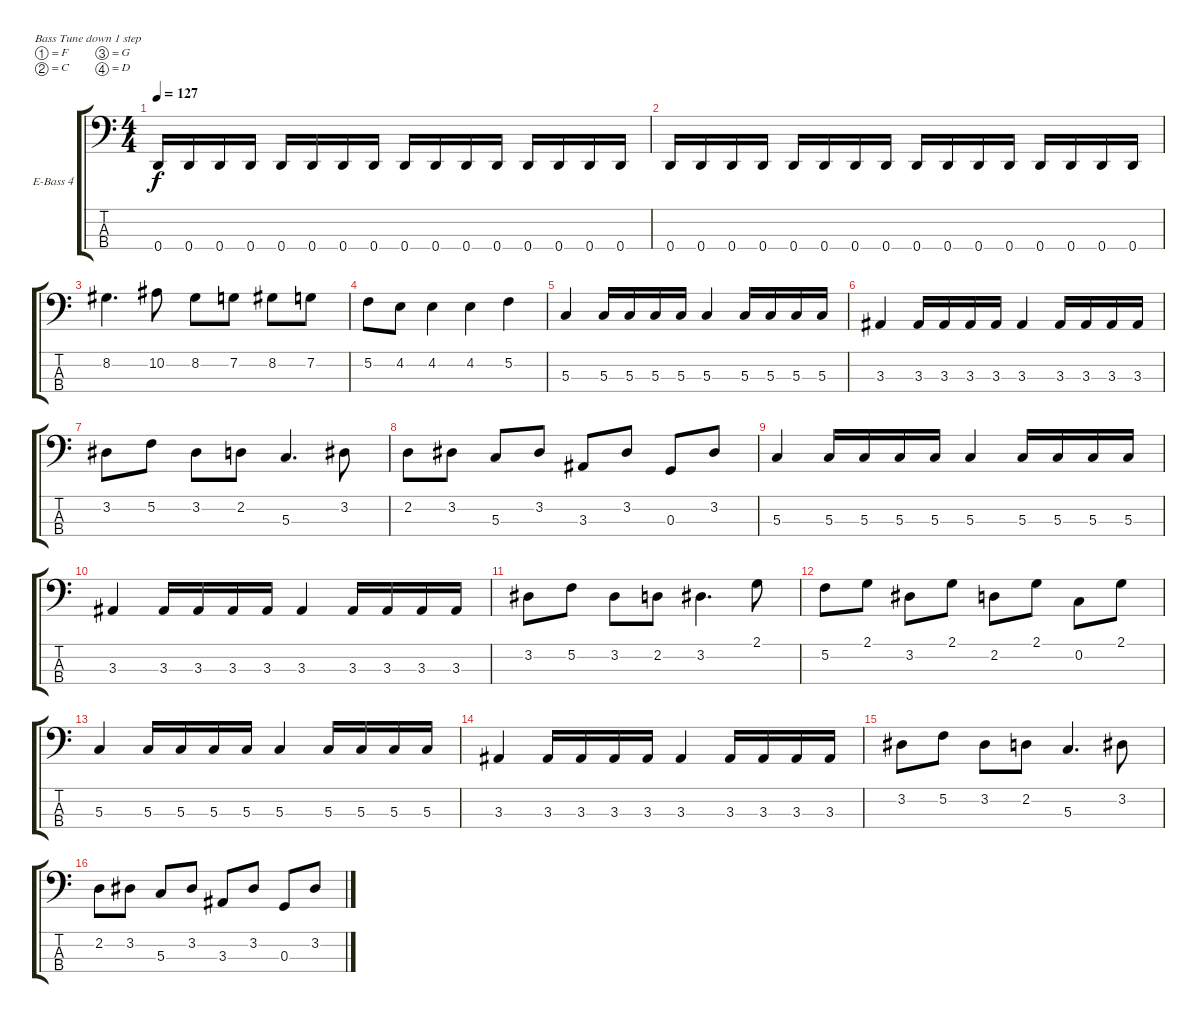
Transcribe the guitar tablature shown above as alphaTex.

\bracketExtendMode groupsimilarinstruments
\firstSystemTrackNameOrientation horizontal
\otherSystemsTrackNameOrientation horizontal
\track ("Bass (4 string)" "E-Bass 4") {instrument electricbassfinger}
\staff {score tabs}
\tuning (F2 C2 G1 D1)
\ts (4 4)
\tempo 127
\clef f4
\scale
0.333333
\ks c
0.4.16{dy f} 0.4.16 0.4.16 0.4.16 0.4.16 0.4.16 0.4.16 0.4.16 0.4.16 0.4.16 0.4.16 0.4.16 0.4.16 0.4.16 0.4.16 0.4.16 |
\scale
0.333333 0.4.16 0.4.16 0.4.16 0.4.16 0.4.16 0.4.16 0.4.16 0.4.16 0.4.16 0.4.16 0.4.16 0.4.16 0.4.16 0.4.16 0.4.16 0.4.16 |
\scale
0.333333 8.2.4{d} 10.2.8 8.2.8 7.2.8 8.2.8 7.2.8 |
\scale
0.333333 5.2.8 4.2.8 4.2.4 4.2.4 5.2.4 |
\scale
0.333333 5.3.4 5.3.16 5.3.16 5.3.16 5.3.16 5.3.4 5.3.16 5.3.16 5.3.16 5.3.16 |
\scale
0.333333 3.3.4 3.3.16 3.3.16 3.3.16 3.3.16 3.3.4 3.3.16 3.3.16 3.3.16 3.3.16 |
\scale
0.333333 3.2.8 5.2.8 3.2.8 2.2.8 5.3.4{d} 3.2.8 |
\scale
0.333333 2.2.8 3.2.8 5.3.8 3.2.8 3.3.8 3.2.8 0.3.8 3.2.8 |
\scale
0.333333 5.3.4 5.3.16 5.3.16 5.3.16 5.3.16 5.3.4 5.3.16 5.3.16 5.3.16 5.3.16 |
\scale
0.333333 3.3.4 3.3.16 3.3.16 3.3.16 3.3.16 3.3.4 3.3.16 3.3.16 3.3.16 3.3.16 |
\scale
0.333333 3.2.8 5.2.8 3.2.8 2.2.8 3.2.4{d} 2.1.8 |
\scale
0.333333 5.2.8 2.1.8 3.2.8 2.1.8 2.2.8 2.1.8 0.2.8 2.1.8 |
\scale
0.333333 5.3.4 5.3.16 5.3.16 5.3.16 5.3.16 5.3.4 5.3.16 5.3.16 5.3.16 5.3.16 |
\scale
0.333333 3.3.4 3.3.16 3.3.16 3.3.16 3.3.16 3.3.4 3.3.16 3.3.16 3.3.16 3.3.16 |
\scale
0.333333 3.2.8 5.2.8 3.2.8 2.2.8 5.3.4{d} 3.2.8 |
\scale
0.333333 2.2.8 3.2.8 5.3.8 3.2.8 3.3.8 3.2.8 0.3.8 3.2.8
